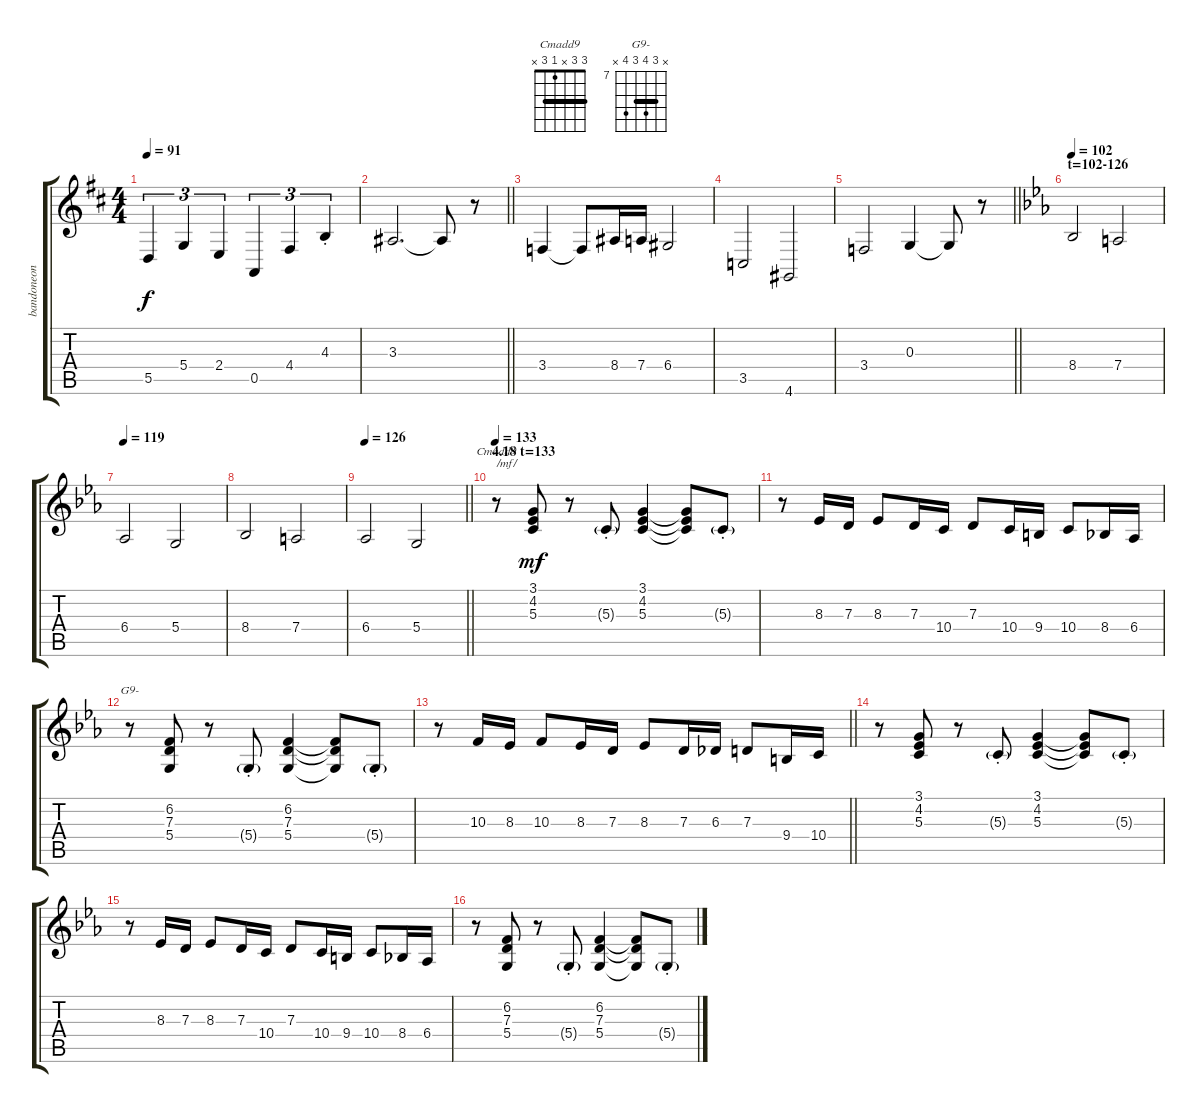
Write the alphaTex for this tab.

\track ("bandoneon 4" "bandoneon ") {instrument tangoaccordion}
\staff {score tabs}
\tuning (E4 B3 G3 D3 A2 E2) {hide}
\chord ("Cmadd9" 3 3 x 1 3 x) {barre 3}
\chord ("G9-" x 9 10 9 10 x) {firstfret 7 barre 9}
\ts (4 4)
\tempo 91
\clef g2
\ks d
5.5.4{tu (3 2) dy f} 5.4.4{tu (3 2)} 2.4.4{tu (3 2)} 0.5.4{tu (3 2)} 4.4.4{tu (3 2)} 4.3{st}.4{tu (3 2)} |
\barLineRight lightlight
3.3.2{d} 3.3{t}.8 r.8 |
3.4.4 3.4{t}.8 8.4.16 7.4.16 6.4.2 |
3.5.2 4.6.2 |
\barLineRight lightlight
3.4.2 0.3.4 0.3{t}.8 r.8 |
\section ("" "t=102-126")
\tempo 102
\ks eb
8.4.2 7.4.2 |
\tempo 119
6.4.2 5.4.2 |
8.4.2 7.4.2 |
\tempo 126
\barLineRight lightlight
6.4.2 5.4.2 |
\section ("" "4.18 t=133")
\tempo 133
r.8{ch "Cmadd9" txt "/mf/"} (3.1 4.2 5.3).8{dy mf} r.8 5.3{g st}.8 (3.1 4.2 5.3).4 (3.1{t} 4.2{t} 5.3{t}).8 5.3{g st}.8 |
r.8 8.3.16 7.3.16 8.3.8 7.3.16 10.4.16 7.3.8 10.4.16 9.4.16 10.4.8 8.4.16 6.4.16 |
r.8{ch "G9-"} (6.2 7.3 5.4).8 r.8 5.4{g st}.8 (6.2 7.3 5.4).4 (6.2{t} 7.3{t} 5.4{t}).8 5.4{g st}.8 |
\barLineRight lightlight
r.8 10.3.16 8.3.16 10.3.8 8.3.16 7.3.16 8.3.8 7.3.16 6.3.16 7.3.8 9.4.16 10.4.16 |
r.8 (3.1 4.2 5.3).8 r.8 5.3{g st}.8 (3.1 4.2 5.3).4 (3.1{t} 4.2{t} 5.3{t}).8 5.3{g st}.8 |
r.8 8.3.16 7.3.16 8.3.8 7.3.16 10.4.16 7.3.8 10.4.16 9.4.16 10.4.8 8.4.16 6.4.16 |
r.8 (6.2 7.3 5.4).8 r.8 5.4{g st}.8 (6.2 7.3 5.4).4 (6.2{t} 7.3{t} 5.4{t}).8 5.4{g st}.8
